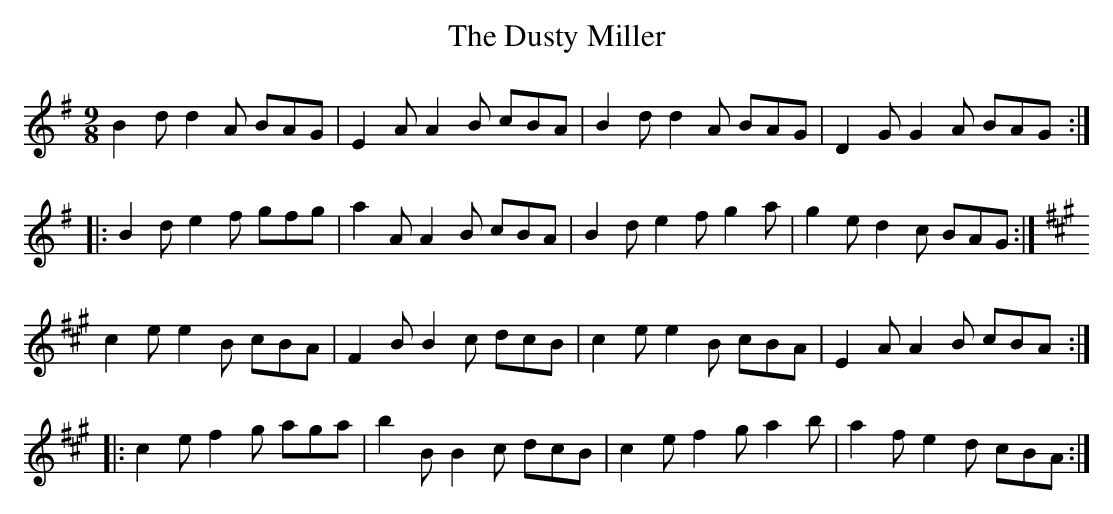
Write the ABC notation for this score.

X:1
T:Dusty Miller, The
M:9/8
K:G
B2d d2A BAG|E2A A2B cBA|B2d d2A BAG|D2G G2A BAG:|
|:B2d e2f gfg|a2A A2B cBA|B2d e2f g2a|g2e d2c BAG:|
K:A
c2e e2B cBA|F2B B2c dcB|c2e e2B cBA|E2A A2B cBA:|
|:c2e f2g aga|b2B B2c dcB|c2e f2g a2b|a2f e2d cBA:|
